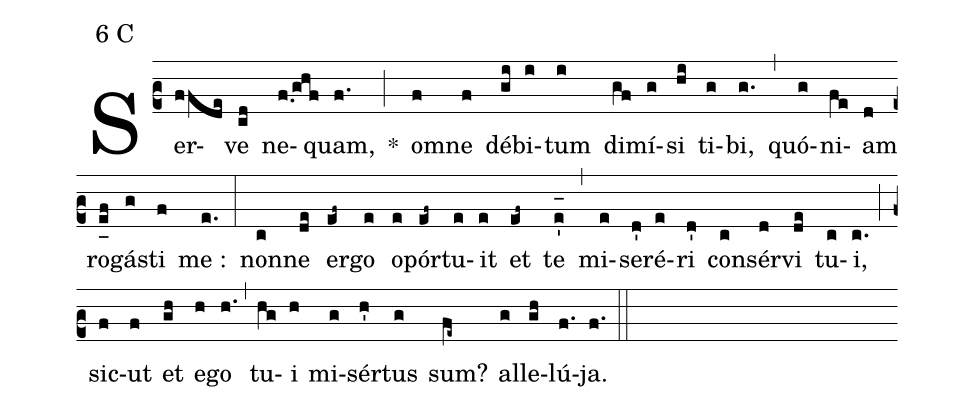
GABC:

mode:6 C;
%%
(c2) Ser(ffde)ve(cd) ne(f.0/[-0.5]ghf)quam,(f.) *(;) o(f)mne(f) dé(gi)bi(i)tum(i) di(gf)mí(g)si(hi) ti(g)bi,(g.) (,) quó(g)ni(fe)am(d) ro(e_[uh:l]f)gá(g)sti(f) me :(e.) (:) non(c)ne(de) er(ef~)go(e) o(e)pór(ef~)tu(e)it(e) et(ef~) te(e'_[oh:h]) (,) mi(e)se(d')ré(e)ri(d') con(c)sér(d)vi(de) tu(c)i,(c.) (;) sic(f)ut(f) et(gh) e(h)go(h.) (,) tu(hg)i(h) mi(g)sér(h')tus(g) sum?(fe~) al(g)le(gh)lú(f.)ja.(f.) (::)
